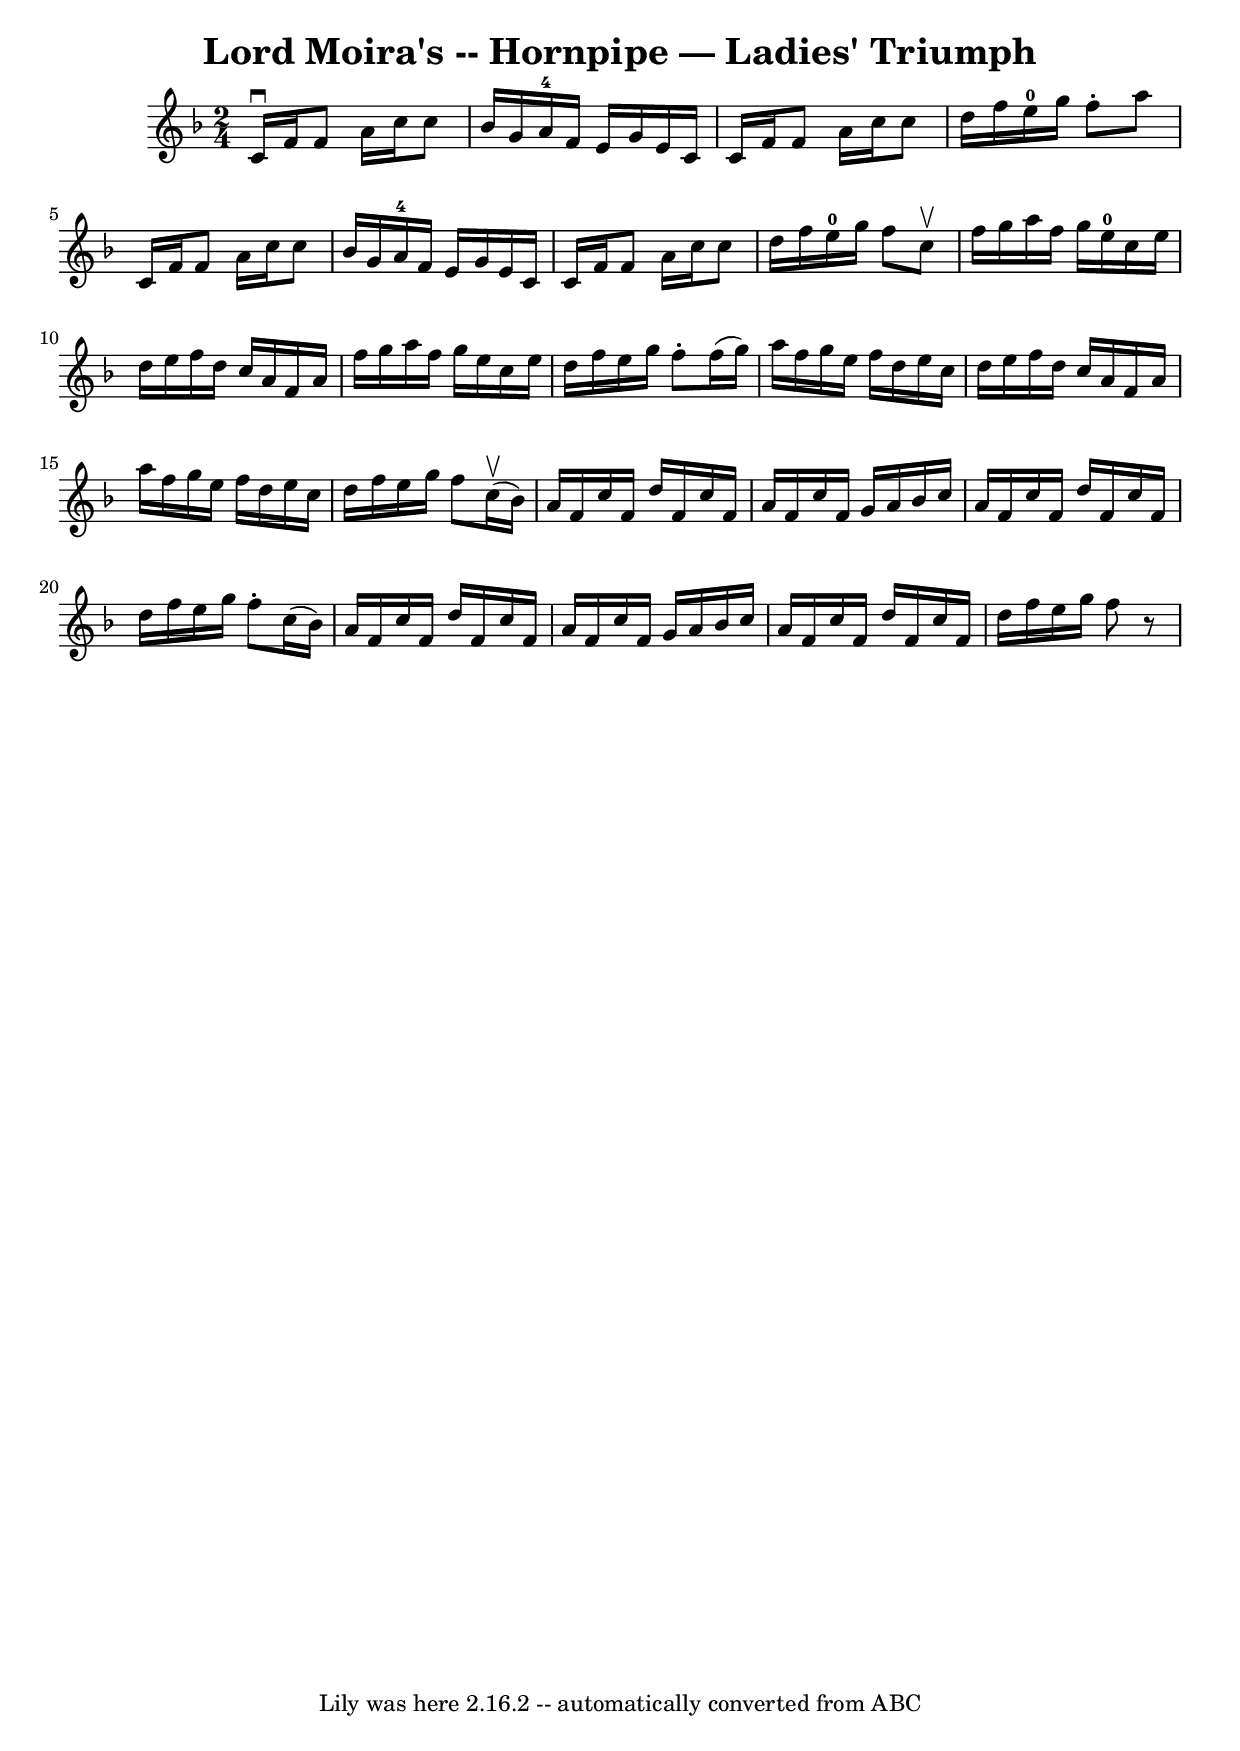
\version "2.16.2"
\include "Mammoth.ily"
\header {
  %% book = "Cole's 1000 Fiddle Tunes"
  crossRefNumber = "1"
  footnotes = ""
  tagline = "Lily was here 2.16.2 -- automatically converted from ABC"
  title = "Lord Moira's -- Hornpipe — Ladies' Triumph"

}
voicedefault =  {


  \time 2/4 
  \key f \major   c'16^\downbow f'16 f'8 a'16 c''16 c''8   |
  bes'16 g'16 a'16-4 f'16 e'16 g'16 e'16 c'16   |
  c'16 f'16 f'8 a'16 c''16 c''8  |
  d''16       f''16 e''16-0 g''16 f''8-. a''8   |
  c'16 f'16 f'8    a'16 c''16 c''8   |
  bes'16 g'16 a'16-4 f'16 e'16    g'16 e'16 c'16   |
  c'16 f'16 f'8 a'16 c''16       c''8   |
  d''16 f''16 e''16-0 g''16 f''8 c''8^\upbow  |
  f''16 g''16 a''16 f''16 g''16 e''16-0 c''16       e''16   |
  d''16 e''16 f''16 d''16 c''16 a'16 f'16       a'16   |
  f''16 g''16 a''16 f''16 g''16 e''16 c''16       e''16   |
  d''16 f''16 e''16 g''16 f''8-. f''16 (g''16 ) |
  a''16 f''16 g''16 e''16 f''16 d''16 e''16       c''16   |
  d''16 e''16 f''16 d''16 c''16 a'16 f'16       a'16   |
  a''16 f''16 g''16 e''16 f''16 d''16 e''16       c''16   |
  d''16 f''16 e''16 g''16 f''8 c''16 (^\upbow     bes'16)  |
  a'16 f'16 c''16 f'16 d''16 f'16       c''16 f'16   |
  a'16 f'16 c''16 f'16 g'16 a'16       bes'16 c''16   |
  a'16 f'16 c''16 f'16 d''16 f'16       c''16 f'16   |
  d''16 f''16 e''16 g''16 f''8-. c''16 (   bes'16)  |
  a'16 f'16 c''16 f'16 d''16 f'16       c''16 f'16   |
  a'16 f'16 c''16 f'16 g'16 a'16       bes'16 c''16   |
  a'16 f'16 c''16 f'16 d''16 f'16       c''16 f'16   |
  d''16 f''16 e''16 g''16 f''8    r8  |
  

}

\score{
  <<

    \context Staff="default"
    {
      \voicedefault 
      
    }

  >>
  \layout {
    
  }
  \midi {
  }

}
